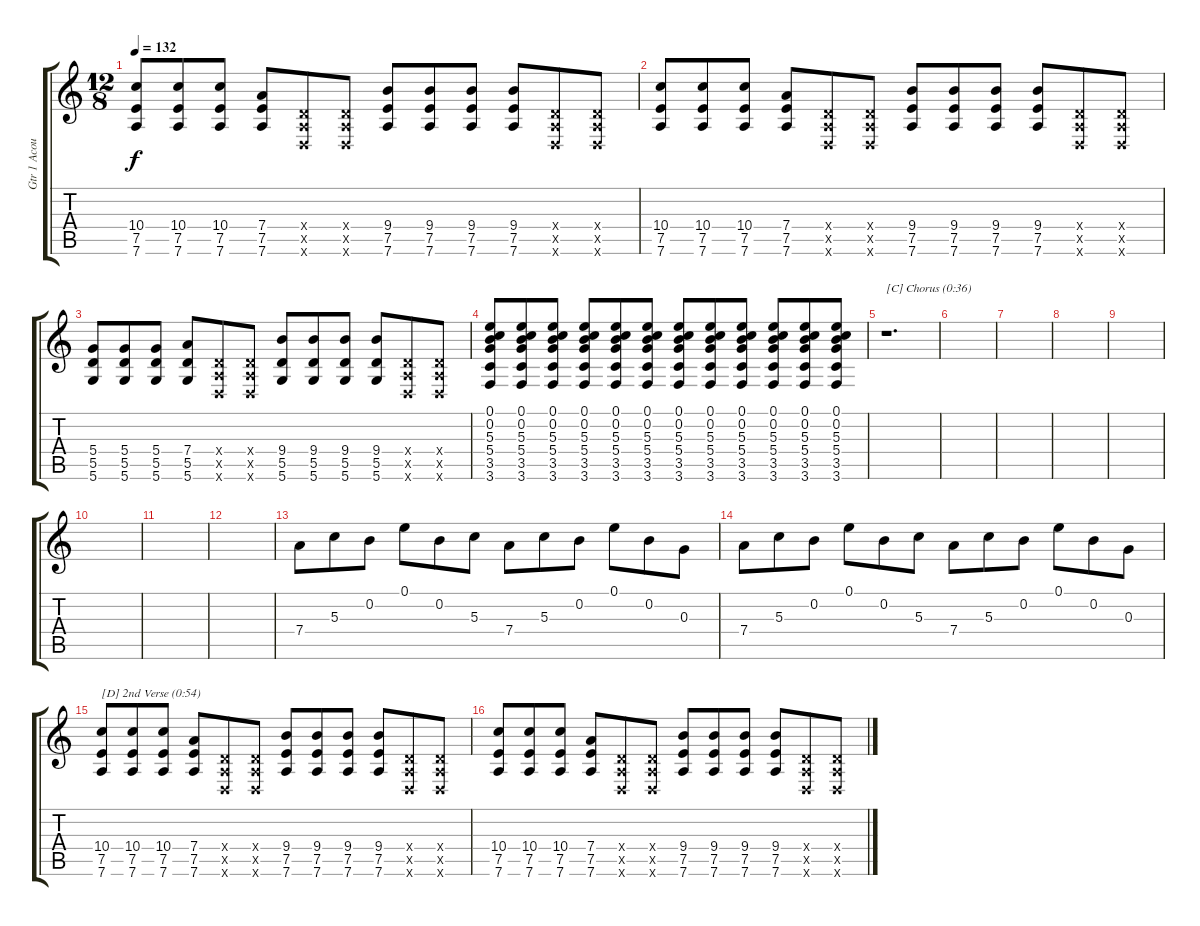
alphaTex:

\track ("Gtr 1 Acous." "Gtr 1 Acou") {instrument acousticguitarsteel}
\staff {score tabs}
\tuning (E4 B3 G3 D3 A2 D2) {hide}
\ts (12 8)
\tempo 132
\clef g2
\ks c
(10.4 7.5 7.6).8{dy f} (10.4 7.5 7.6).8 (10.4 7.5 7.6).8 (7.4 7.5 7.6).8 (0.4{x} 0.5{x} 0.6{x}).8 (0.4{x} 0.5{x} 0.6{x}).8 (9.4 7.5 7.6).8 (9.4 7.5 7.6).8 (9.4 7.5 7.6).8 (9.4 7.5 7.6).8 (0.4{x} 0.5{x} 0.6{x}).8 (0.4{x} 0.5{x} 0.6{x}).8 |
(10.4 7.5 7.6).8 (10.4 7.5 7.6).8 (10.4 7.5 7.6).8 (7.4 7.5 7.6).8 (0.4{x} 0.5{x} 0.6{x}).8 (0.4{x} 0.5{x} 0.6{x}).8 (9.4 7.5 7.6).8 (9.4 7.5 7.6).8 (9.4 7.5 7.6).8 (9.4 7.5 7.6).8 (0.4{x} 0.5{x} 0.6{x}).8 (0.4{x} 0.5{x} 0.6{x}).8 |
(5.4 5.5 5.6).8 (5.4 5.5 5.6).8 (5.4 5.5 5.6).8 (7.4 5.5 5.6).8 (0.4{x} 0.5{x} 0.6{x}).8 (0.4{x} 0.5{x} 0.6{x}).8 (9.4 5.5 5.6).8 (9.4 5.5 5.6).8 (9.4 5.5 5.6).8 (9.4 5.5 5.6).8 (0.4{x} 0.5{x} 0.6{x}).8 (0.4{x} 0.5{x} 0.6{x}).8 |
(0.1 0.2 5.3 5.4 3.5 3.6).8 (0.1 0.2 5.3 5.4 3.5 3.6).8 (0.1 0.2 5.3 5.4 3.5 3.6).8 (0.1 0.2 5.3 5.4 3.5 3.6).8 (0.1 0.2 5.3 5.4 3.5 3.6).8 (0.1 0.2 5.3 5.4 3.5 3.6).8 (0.1 0.2 5.3 5.4 3.5 3.6).8 (0.1 0.2 5.3 5.4 3.5 3.6).8 (0.1 0.2 5.3 5.4 3.5 3.6).8 (0.1 0.2 5.3 5.4 3.5 3.6).8 (0.1 0.2 5.3 5.4 3.5 3.6).8 (0.1 0.2 5.3 5.4 3.5 3.6).8 |
r.1{d txt "[C] Chorus (0:36)"} |
|
|
|
|
|
|
|
7.4.8 5.3.8 0.2.8 0.1.8 0.2.8 5.3.8 7.4.8 5.3.8 0.2.8 0.1.8 0.2.8 0.3.8 |
7.4.8 5.3.8 0.2.8 0.1.8 0.2.8 5.3.8 7.4.8 5.3.8 0.2.8 0.1.8 0.2.8 0.3.8 |
(10.4 7.5 7.6).8{txt "[D] 2nd Verse (0:54)"} (10.4 7.5 7.6).8 (10.4 7.5 7.6).8 (7.4 7.5 7.6).8 (0.4{x} 0.5{x} 0.6{x}).8 (0.4{x} 0.5{x} 0.6{x}).8 (9.4 7.5 7.6).8 (9.4 7.5 7.6).8 (9.4 7.5 7.6).8 (9.4 7.5 7.6).8 (0.4{x} 0.5{x} 0.6{x}).8 (0.4{x} 0.5{x} 0.6{x}).8 |
(10.4 7.5 7.6).8 (10.4 7.5 7.6).8 (10.4 7.5 7.6).8 (7.4 7.5 7.6).8 (0.4{x} 0.5{x} 0.6{x}).8 (0.4{x} 0.5{x} 0.6{x}).8 (9.4 7.5 7.6).8 (9.4 7.5 7.6).8 (9.4 7.5 7.6).8 (9.4 7.5 7.6).8 (0.4{x} 0.5{x} 0.6{x}).8 (0.4{x} 0.5{x} 0.6{x}).8
